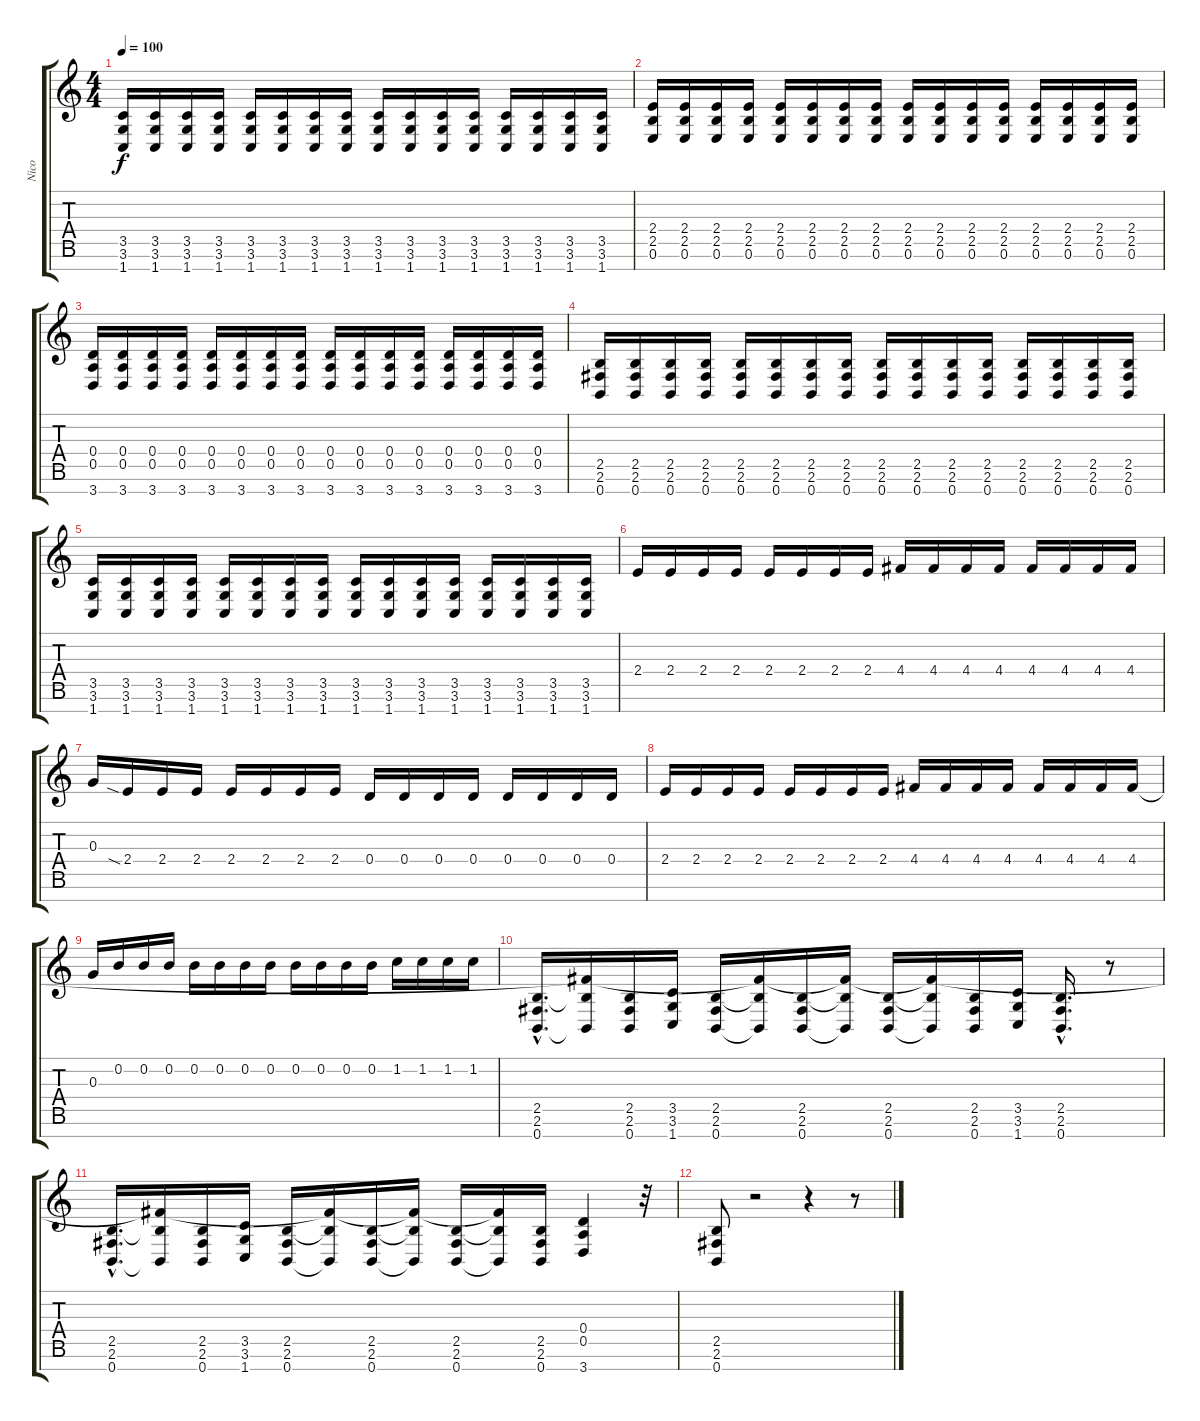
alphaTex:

\track ("Nico" "Nico") {instrument distortionguitar}
\staff {score tabs}
\tuning (E4 B3 G3 D3 A2 E2 B1) {hide}
\ts (4 4)
\tempo 100
\clef g2
\ks c
(3.5 3.6 1.7).16{dy f} (3.5 3.6 1.7).16 (3.5 3.6 1.7).16 (3.5 3.6 1.7).16 (3.5 3.6 1.7).16 (3.5 3.6 1.7).16 (3.5 3.6 1.7).16 (3.5 3.6 1.7).16 (3.5 3.6 1.7).16 (3.5 3.6 1.7).16 (3.5 3.6 1.7).16 (3.5 3.6 1.7).16 (3.5 3.6 1.7).16 (3.5 3.6 1.7).16 (3.5 3.6 1.7).16 (3.5 3.6 1.7).16 |
(2.4 2.5 0.6).16 (2.4 2.5 0.6).16 (2.4 2.5 0.6).16 (2.4 2.5 0.6).16 (2.4 2.5 0.6).16 (2.4 2.5 0.6).16 (2.4 2.5 0.6).16 (2.4 2.5 0.6).16 (2.4 2.5 0.6).16 (2.4 2.5 0.6).16 (2.4 2.5 0.6).16 (2.4 2.5 0.6).16 (2.4 2.5 0.6).16 (2.4 2.5 0.6).16 (2.4 2.5 0.6).16 (2.4 2.5 0.6).16 |
(0.4 0.5 3.7).16 (0.4 0.5 3.7).16 (0.4 0.5 3.7).16 (0.4 0.5 3.7).16 (0.4 0.5 3.7).16 (0.4 0.5 3.7).16 (0.4 0.5 3.7).16 (0.4 0.5 3.7).16 (0.4 0.5 3.7).16 (0.4 0.5 3.7).16 (0.4 0.5 3.7).16 (0.4 0.5 3.7).16 (0.4 0.5 3.7).16 (0.4 0.5 3.7).16 (0.4 0.5 3.7).16 (0.4 0.5 3.7).16 |
(2.5 2.6 0.7).16 (2.5 2.6 0.7).16 (2.5 2.6 0.7).16 (2.5 2.6 0.7).16 (2.5 2.6 0.7).16 (2.5 2.6 0.7).16 (2.5 2.6 0.7).16 (2.5 2.6 0.7).16 (2.5 2.6 0.7).16 (2.5 2.6 0.7).16 (2.5 2.6 0.7).16 (2.5 2.6 0.7).16 (2.5 2.6 0.7).16 (2.5 2.6 0.7).16 (2.5 2.6 0.7).16 (2.5 2.6 0.7).16 |
(3.5 3.6 1.7).16 (3.5 3.6 1.7).16 (3.5 3.6 1.7).16 (3.5 3.6 1.7).16 (3.5 3.6 1.7).16 (3.5 3.6 1.7).16 (3.5 3.6 1.7).16 (3.5 3.6 1.7).16 (3.5 3.6 1.7).16 (3.5 3.6 1.7).16 (3.5 3.6 1.7).16 (3.5 3.6 1.7).16 (3.5 3.6 1.7).16 (3.5 3.6 1.7).16 (3.5 3.6 1.7).16 (3.5 3.6 1.7).16 |
2.4.16 2.4.16 2.4.16 2.4.16 2.4.16 2.4.16 2.4.16 2.4.16 4.4.16 4.4.16 4.4.16 4.4.16 4.4.16 4.4.16 4.4.16 4.4.16 |
0.3.16 2.4{sia}.16 2.4.16 2.4.16 2.4.16 2.4.16 2.4.16 2.4.16 0.4.16 0.4.16 0.4.16 0.4.16 0.4.16 0.4.16 0.4.16 0.4.16 |
2.4.16 2.4.16 2.4.16 2.4.16 2.4.16 2.4.16 2.4.16 2.4.16 4.4.16 4.4.16 4.4.16 4.4.16 4.4.16 4.4.16 4.4.16 4.4.16 |
0.3.16 0.2.16 0.2.16 0.2.16 0.2.16 0.2.16 0.2.16 0.2.16 0.2.16 0.2.16 0.2.16 0.2.16 1.2.16 1.2.16 1.2.16 1.2.16 |
(2.5{hac} 2.6{hac} 0.7{hac}).16{d} (4.4{t} 2.5{t} 0.7{t}).16 (2.5 2.6 0.7).16 (3.5 3.6 1.7).16 (2.5 2.6 0.7).16 (4.4{t} 2.5{t} 0.7{t}).16 (2.5 2.6 0.7).16 (4.4{t} 2.5{t} 0.7{t}).16 (2.5 2.6 0.7).16 (4.4{t} 2.5{t} 0.7{t}).16 (2.5 2.6 0.7).16 (3.5 3.6 1.7).16 (2.5{hac} 2.6{hac} 0.7{hac}).16{d} r.8 |
(2.5{hac} 2.6{hac} 0.7{hac}).16{d} (4.4{t} 2.5{t} 0.7{t}).16 (2.5 2.6 0.7).16 (3.5 3.6 1.7).16 (2.5 2.6 0.7).16 (4.4{t} 2.5{t} 0.7{t}).16 (2.5 2.6 0.7).16 (4.4{t} 2.5{t} 0.7{t}).16 (2.5 2.6 0.7).16 (4.4{t} 2.5{t} 0.7{t}).16 (2.5 2.6 0.7).16 (0.4 0.5 3.7).4 r.32 |
(2.5 2.6 0.7).8 r.2 r.4 r.8
